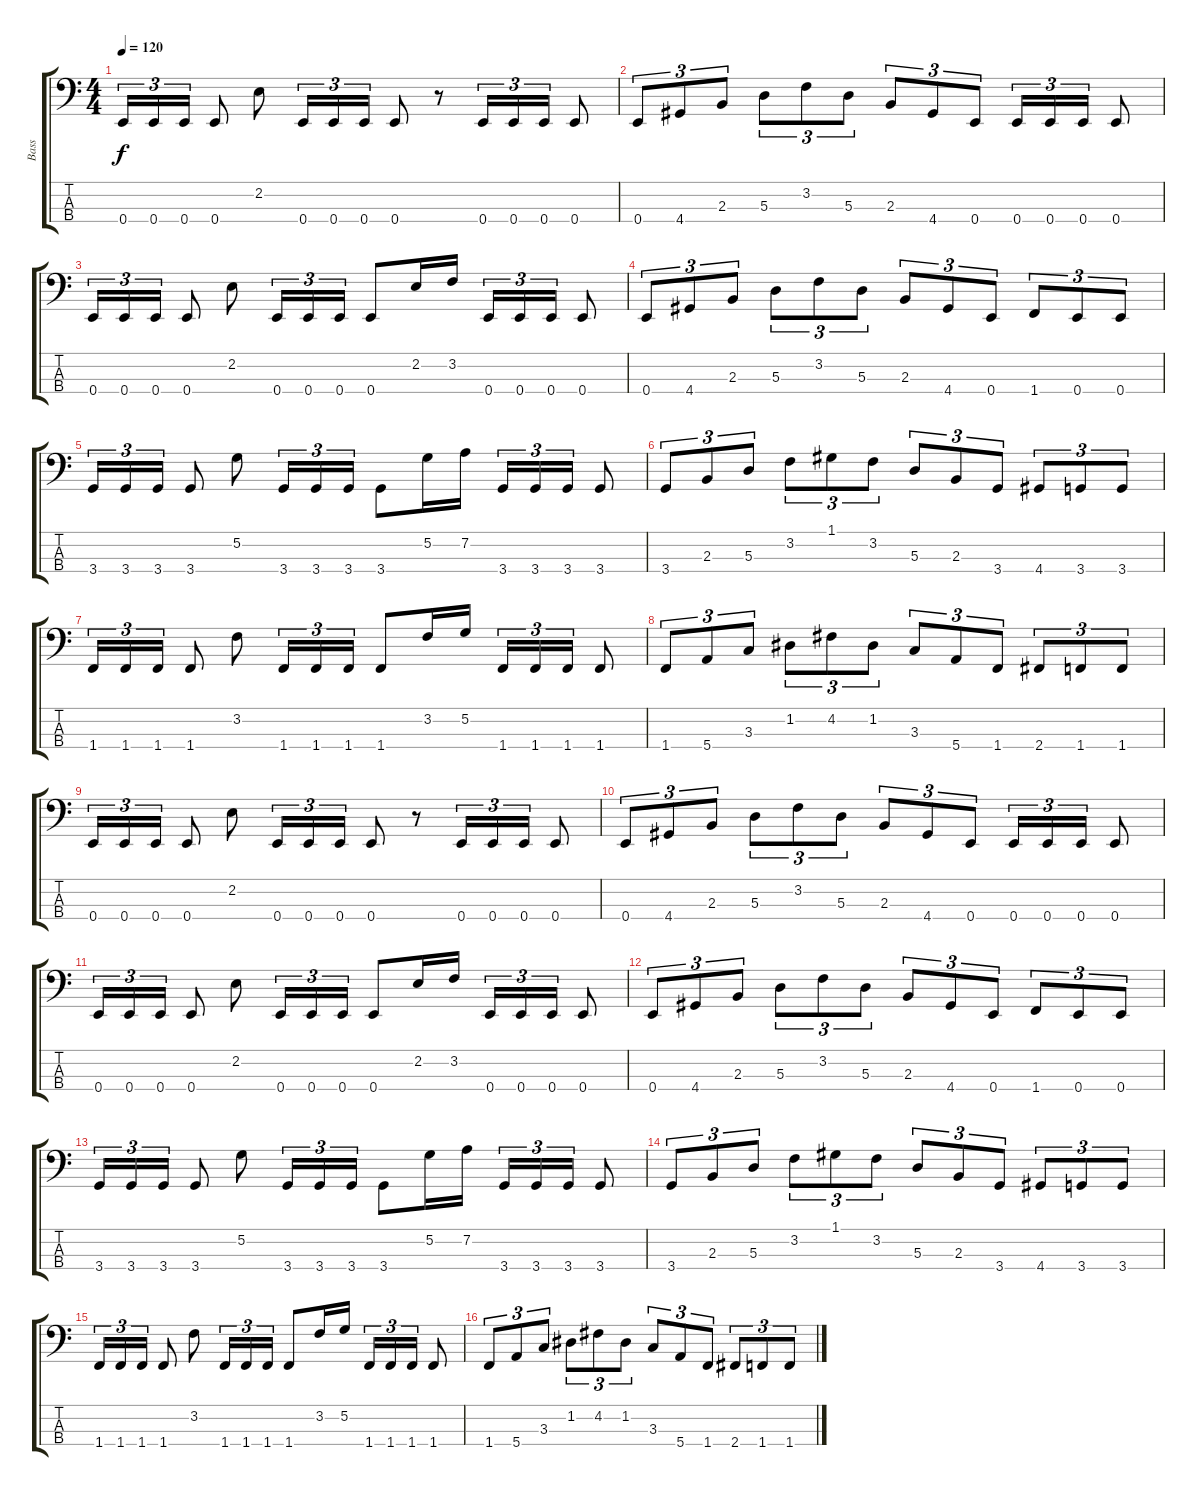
\track ("Bass" "Bass") {instrument electricbassfinger}
\staff {score tabs}
\tuning (G2 D2 A1 E1) {hide}
\ts (4 4)
\tempo 120
\clef f4
\ks c
0.4.16{tu (3 2) dy f} 0.4.16{tu (3 2)} 0.4.16{tu (3 2)} 0.4.8 2.2.8 0.4.16{tu (3 2)} 0.4.16{tu (3 2)} 0.4.16{tu (3 2)} 0.4.8 r.8 0.4.16{tu (3 2)} 0.4.16{tu (3 2)} 0.4.16{tu (3 2)} 0.4.8 |
0.4.8{tu (3 2)} 4.4.8{tu (3 2)} 2.3.8{tu (3 2)} 5.3.8{tu (3 2)} 3.2.8{tu (3 2)} 5.3.8{tu (3 2)} 2.3.8{tu (3 2)} 4.4.8{tu (3 2)} 0.4.8{tu (3 2)} 0.4.16{tu (3 2)} 0.4.16{tu (3 2)} 0.4.16{tu (3 2)} 0.4.8 |
0.4.16{tu (3 2)} 0.4.16{tu (3 2)} 0.4.16{tu (3 2)} 0.4.8 2.2.8 0.4.16{tu (3 2)} 0.4.16{tu (3 2)} 0.4.16{tu (3 2)} 0.4.8 2.2.16 3.2.16 0.4.16{tu (3 2)} 0.4.16{tu (3 2)} 0.4.16{tu (3 2)} 0.4.8 |
0.4.8{tu (3 2)} 4.4.8{tu (3 2)} 2.3.8{tu (3 2)} 5.3.8{tu (3 2)} 3.2.8{tu (3 2)} 5.3.8{tu (3 2)} 2.3.8{tu (3 2)} 4.4.8{tu (3 2)} 0.4.8{tu (3 2)} 1.4.8{tu (3 2)} 0.4.8{tu (3 2)} 0.4.8{tu (3 2)} |
3.4.16{tu (3 2)} 3.4.16{tu (3 2)} 3.4.16{tu (3 2)} 3.4.8 5.2.8 3.4.16{tu (3 2)} 3.4.16{tu (3 2)} 3.4.16{tu (3 2)} 3.4.8 5.2.16 7.2.16 3.4.16{tu (3 2)} 3.4.16{tu (3 2)} 3.4.16{tu (3 2)} 3.4.8 |
3.4.8{tu (3 2)} 2.3.8{tu (3 2)} 5.3.8{tu (3 2)} 3.2.8{tu (3 2)} 1.1.8{tu (3 2)} 3.2.8{tu (3 2)} 5.3.8{tu (3 2)} 2.3.8{tu (3 2)} 3.4.8{tu (3 2)} 4.4.8{tu (3 2)} 3.4.8{tu (3 2)} 3.4.8{tu (3 2)} |
1.4.16{tu (3 2)} 1.4.16{tu (3 2)} 1.4.16{tu (3 2)} 1.4.8 3.2.8 1.4.16{tu (3 2)} 1.4.16{tu (3 2)} 1.4.16{tu (3 2)} 1.4.8 3.2.16 5.2.16 1.4.16{tu (3 2)} 1.4.16{tu (3 2)} 1.4.16{tu (3 2)} 1.4.8 |
1.4.8{tu (3 2)} 5.4.8{tu (3 2)} 3.3.8{tu (3 2)} 1.2.8{tu (3 2)} 4.2.8{tu (3 2)} 1.2.8{tu (3 2)} 3.3.8{tu (3 2)} 5.4.8{tu (3 2)} 1.4.8{tu (3 2)} 2.4.8{tu (3 2)} 1.4.8{tu (3 2)} 1.4.8{tu (3 2)} |
0.4.16{tu (3 2)} 0.4.16{tu (3 2)} 0.4.16{tu (3 2)} 0.4.8 2.2.8 0.4.16{tu (3 2)} 0.4.16{tu (3 2)} 0.4.16{tu (3 2)} 0.4.8 r.8 0.4.16{tu (3 2)} 0.4.16{tu (3 2)} 0.4.16{tu (3 2)} 0.4.8 |
0.4.8{tu (3 2)} 4.4.8{tu (3 2)} 2.3.8{tu (3 2)} 5.3.8{tu (3 2)} 3.2.8{tu (3 2)} 5.3.8{tu (3 2)} 2.3.8{tu (3 2)} 4.4.8{tu (3 2)} 0.4.8{tu (3 2)} 0.4.16{tu (3 2)} 0.4.16{tu (3 2)} 0.4.16{tu (3 2)} 0.4.8 |
0.4.16{tu (3 2)} 0.4.16{tu (3 2)} 0.4.16{tu (3 2)} 0.4.8 2.2.8 0.4.16{tu (3 2)} 0.4.16{tu (3 2)} 0.4.16{tu (3 2)} 0.4.8 2.2.16 3.2.16 0.4.16{tu (3 2)} 0.4.16{tu (3 2)} 0.4.16{tu (3 2)} 0.4.8 |
0.4.8{tu (3 2)} 4.4.8{tu (3 2)} 2.3.8{tu (3 2)} 5.3.8{tu (3 2)} 3.2.8{tu (3 2)} 5.3.8{tu (3 2)} 2.3.8{tu (3 2)} 4.4.8{tu (3 2)} 0.4.8{tu (3 2)} 1.4.8{tu (3 2)} 0.4.8{tu (3 2)} 0.4.8{tu (3 2)} |
3.4.16{tu (3 2)} 3.4.16{tu (3 2)} 3.4.16{tu (3 2)} 3.4.8 5.2.8 3.4.16{tu (3 2)} 3.4.16{tu (3 2)} 3.4.16{tu (3 2)} 3.4.8 5.2.16 7.2.16 3.4.16{tu (3 2)} 3.4.16{tu (3 2)} 3.4.16{tu (3 2)} 3.4.8 |
3.4.8{tu (3 2)} 2.3.8{tu (3 2)} 5.3.8{tu (3 2)} 3.2.8{tu (3 2)} 1.1.8{tu (3 2)} 3.2.8{tu (3 2)} 5.3.8{tu (3 2)} 2.3.8{tu (3 2)} 3.4.8{tu (3 2)} 4.4.8{tu (3 2)} 3.4.8{tu (3 2)} 3.4.8{tu (3 2)} |
1.4.16{tu (3 2)} 1.4.16{tu (3 2)} 1.4.16{tu (3 2)} 1.4.8 3.2.8 1.4.16{tu (3 2)} 1.4.16{tu (3 2)} 1.4.16{tu (3 2)} 1.4.8 3.2.16 5.2.16 1.4.16{tu (3 2)} 1.4.16{tu (3 2)} 1.4.16{tu (3 2)} 1.4.8 |
1.4.8{tu (3 2)} 5.4.8{tu (3 2)} 3.3.8{tu (3 2)} 1.2.8{tu (3 2)} 4.2.8{tu (3 2)} 1.2.8{tu (3 2)} 3.3.8{tu (3 2)} 5.4.8{tu (3 2)} 1.4.8{tu (3 2)} 2.4.8{tu (3 2)} 1.4.8{tu (3 2)} 1.4.8{tu (3 2)}
